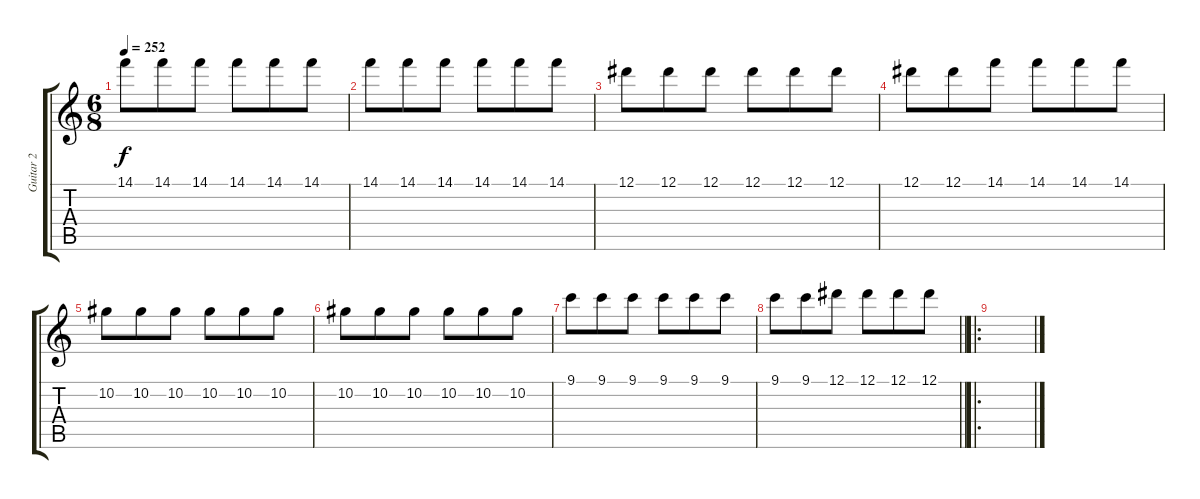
\track ("Guitar 2" "Guitar 2") {instrument electricguitarclean}
\staff {score tabs}
\tuning (Eb4 Bb3 Gb3 Db3 Ab2 Eb2) {hide}
\ts (6 8)
\tempo 252
\clef g2
\ks c
14.1.8{dy f} 14.1.8 14.1.8 14.1.8 14.1.8 14.1.8 |
14.1.8 14.1.8 14.1.8 14.1.8 14.1.8 14.1.8 |
12.1.8 12.1.8 12.1.8 12.1.8 12.1.8 12.1.8 |
12.1.8 12.1.8 14.1.8 14.1.8 14.1.8 14.1.8 |
10.2.8 10.2.8 10.2.8 10.2.8 10.2.8 10.2.8 |
10.2.8 10.2.8 10.2.8 10.2.8 10.2.8 10.2.8 |
9.1.8 9.1.8 9.1.8 9.1.8 9.1.8 9.1.8 |
\barLineRight lightlight
9.1.8 9.1.8 12.1.8 12.1.8 12.1.8 12.1.8 |
\ro
